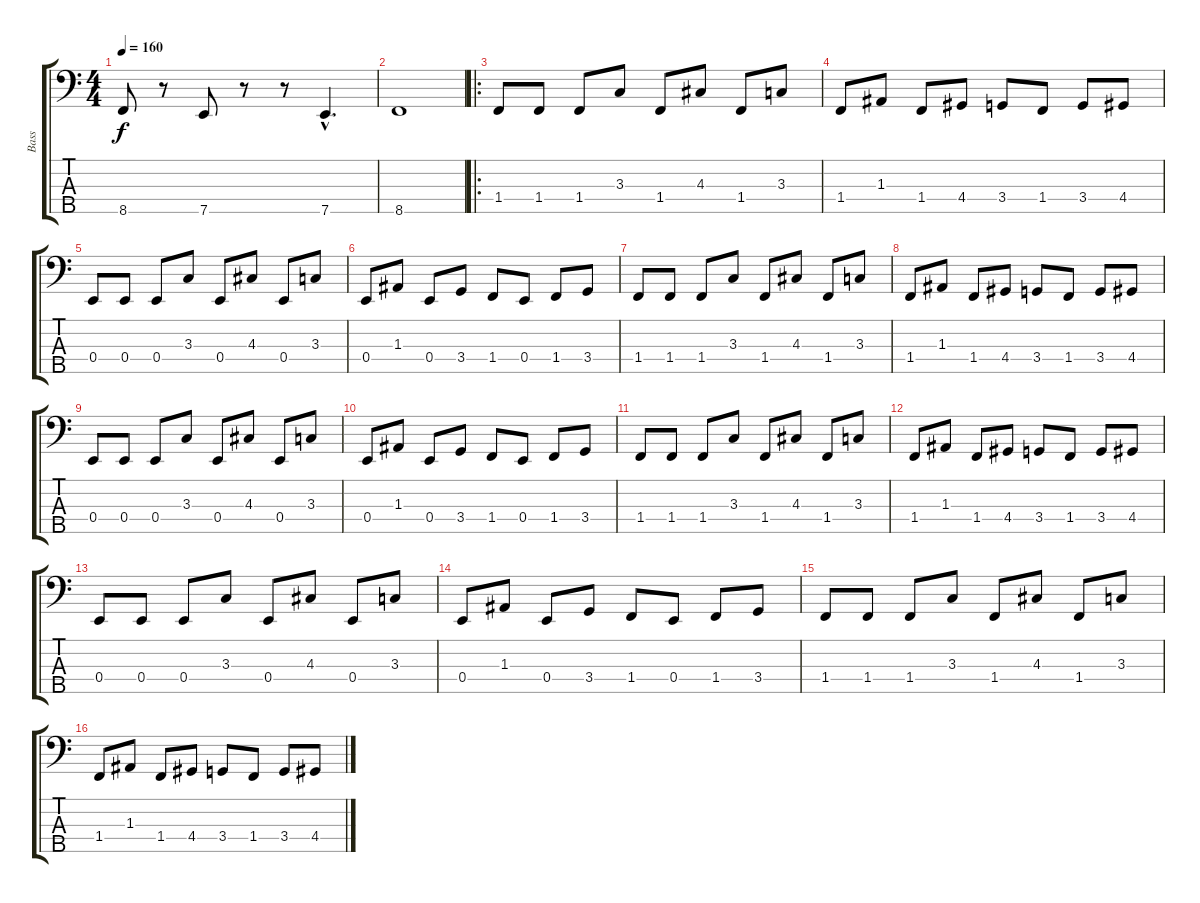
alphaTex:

\track ("Bass" "Bass") {instrument electricbassfinger}
\staff {score tabs}
\tuning (G2 D2 A1 E1 A0) {hide}
\ts (4 4)
\tempo 160
\clef f4
\ks c
8.5.8{dy f} r.8 7.5.8 r.8 r.8 7.5{hac}.4{d} |
8.5.1 |
\ro
1.4.8 1.4.8 1.4.8 3.3.8 1.4.8 4.3.8 1.4.8 3.3.8 |
1.4.8 1.3.8 1.4.8 4.4.8 3.4.8 1.4.8 3.4.8 4.4.8 |
0.4.8 0.4.8 0.4.8 3.3.8 0.4.8 4.3.8 0.4.8 3.3.8 |
0.4.8 1.3.8 0.4.8 3.4.8 1.4.8 0.4.8 1.4.8 3.4.8 |
1.4.8 1.4.8 1.4.8 3.3.8 1.4.8 4.3.8 1.4.8 3.3.8 |
1.4.8 1.3.8 1.4.8 4.4.8 3.4.8 1.4.8 3.4.8 4.4.8 |
0.4.8 0.4.8 0.4.8 3.3.8 0.4.8 4.3.8 0.4.8 3.3.8 |
0.4.8 1.3.8 0.4.8 3.4.8 1.4.8 0.4.8 1.4.8 3.4.8 |
1.4.8 1.4.8 1.4.8 3.3.8 1.4.8 4.3.8 1.4.8 3.3.8 |
1.4.8 1.3.8 1.4.8 4.4.8 3.4.8 1.4.8 3.4.8 4.4.8 |
0.4.8 0.4.8 0.4.8 3.3.8 0.4.8 4.3.8 0.4.8 3.3.8 |
0.4.8 1.3.8 0.4.8 3.4.8 1.4.8 0.4.8 1.4.8 3.4.8 |
1.4.8 1.4.8 1.4.8 3.3.8 1.4.8 4.3.8 1.4.8 3.3.8 |
1.4.8 1.3.8 1.4.8 4.4.8 3.4.8 1.4.8 3.4.8 4.4.8
